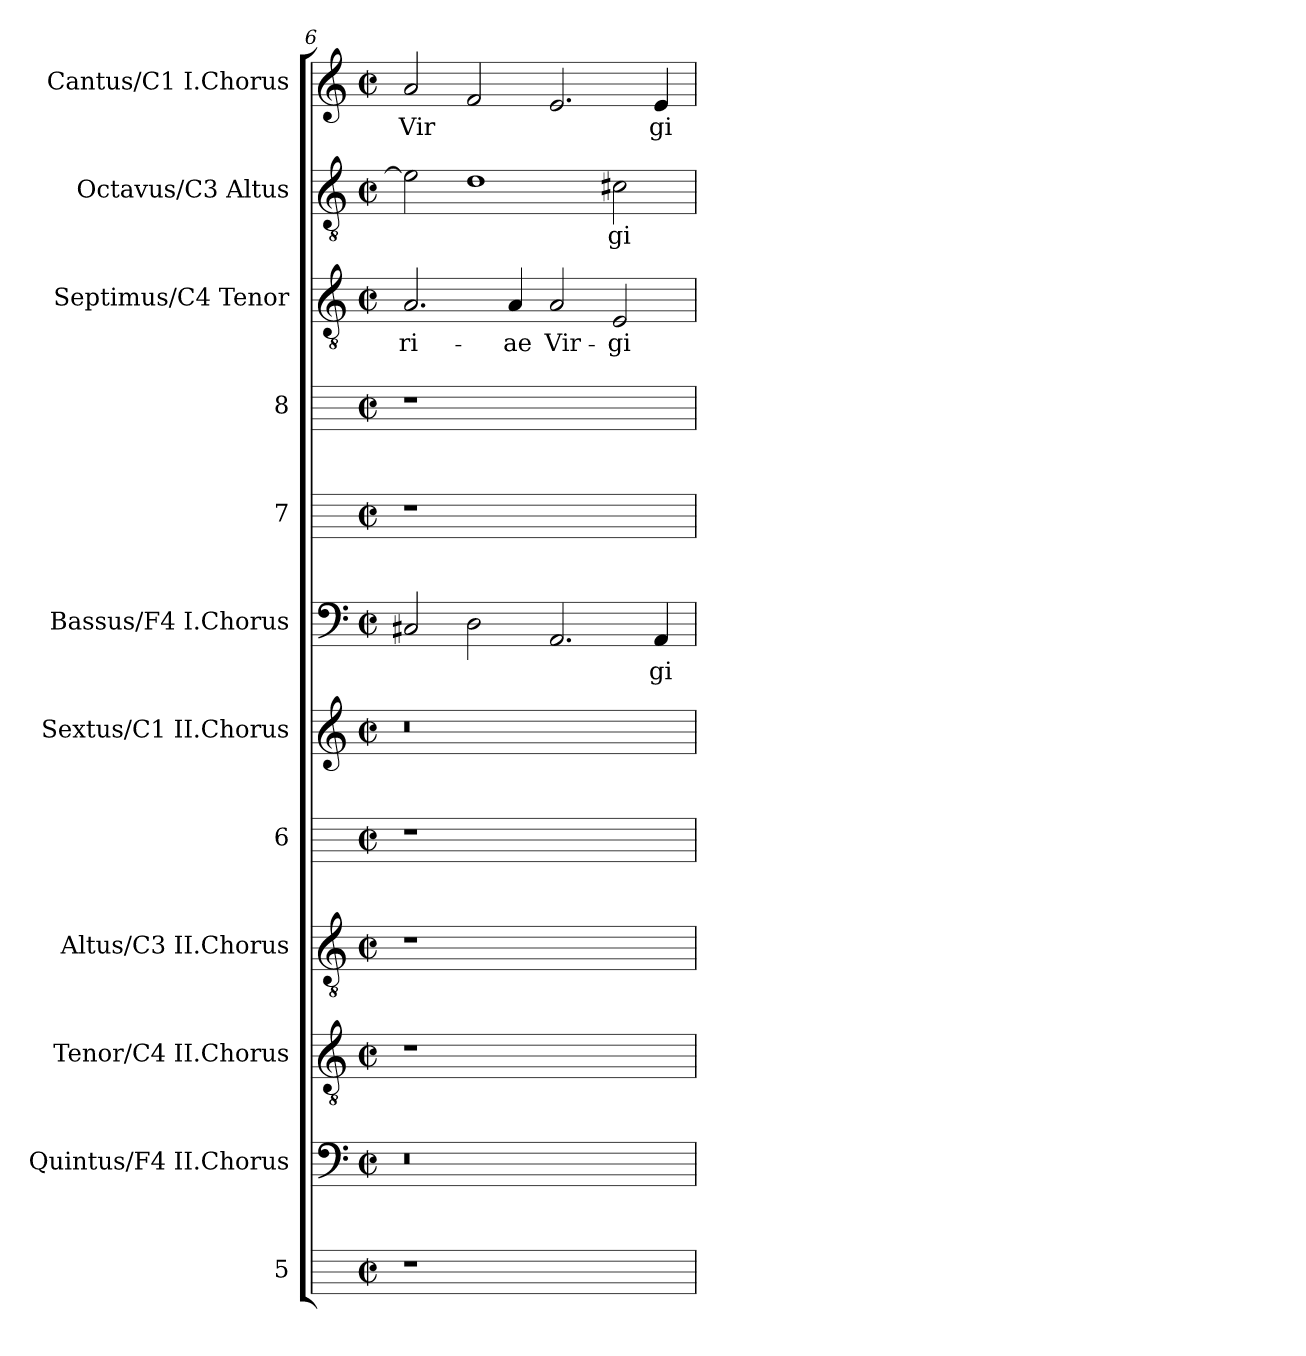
**kern	**kern	**kern	**kern	**kern	**kern	**kern	**text	**kern	**kern	**kern	**text	**kern	**text	**kern	**text
*part12	*part11	*part10	*part9	*part8	*part7	*part6	*part6	*part5	*part4	*part3	*part3	*part2	*part2	*part1	*part1
*staff12	*staff11	*staff10	*staff9	*staff8	*staff7	*staff6	*staff6	*staff5	*staff4	*staff3	*staff3	*staff2	*staff2	*staff1	*staff1
*I"5	*I"Quintus/F4  II.Chorus	*I"Tenor/C4  II.Chorus	*I"Altus/C3  II.Chorus	*I"6	*I"Sextus/C1  II.Chorus	*I"Bassus/F4  I.Chorus	*	*I"7	*I"8	*I"Septimus/C4  Tenor	*	*I"Octavus/C3  Altus	*	*I"Cantus/C1  I.Chorus	*
*	*	*I'T	*I'A	*	*	*I'B	*	*	*	*	*	*	*	*I'C	*
*	*clefF4	*clefGv2	*clefGv2	*	*clefG2	*clefF4	*	*	*	*clefGv2	*	*clefGv2	*	*clefG2	*
*k[]	*k[]	*k[]	*k[]	*k[]	*k[]	*k[]	*	*k[]	*k[]	*k[]	*	*k[]	*	*k[]	*
*C:	*C:	*C:	*C:	*C:	*C:	*C:	*	*C:	*C:	*C:	*	*C:	*	*C:	*
*M2/2	*M2/2	*M2/2	*M2/2	*M2/2	*M2/2	*M2/2	*	*M2/2	*M2/2	*M2/2	*	*M2/2	*	*M2/2	*
*met(c|)	*met(c|)	*met(c|)	*met(c|)	*met(c|)	*met(c|)	*met(c|)	*	*met(c|)	*met(c|)	*met(c|)	*	*met(c|)	*	*met(c|)	*
=6	=6	=6	=6	=6	=6	=6	=6	=6	=6	=6	=6	=6	=6	=6	=6
!	!	!	!	!	!	!	!LO:LY:b:cj	!	!	!	!LO:LY:b:cj	!	!LO:LY:b:cj	!	!LO:LY:b:cj
1r	0r	1r	1r	1r	0r	2C#X/	--	1r	1r	2.A/	-ri-	2e\]	--	2a/	Vir-
!	!	!	!	!	!	!	!LO:LY:b:cj	!	!	!	!	!	!LO:LY:b:cj	!	!LO:LY:b:cj
.	.	.	.	.	.	2D\	--	.	.	.	.	1d	--	2f/	--
!	!	!	!	!	!	!	!	!	!	!	!LO:LY:b:cj	!	!	!	!
.	.	.	.	.	.	.	.	.	.	4A/	-ae	.	.	.	.
!	!	!	!	!	!	!	!LO:LY:b:cj	!	!	!	!LO:LY:b:cj	!	!	!	!LO:LY:b:cj
1ryy	.	1ryy	1ryy	1ryy	.	2.AA/	--	1ryy	1ryy	2A/	Vir-	.	.	2.e/	--
!	!	!	!	!	!	!	!	!	!	!	!LO:LY:b:cj	!	!LO:LY:b:cj	!	!
.	.	.	.	.	.	.	.	.	.	2E/	-gi-	2c#X\	-gi-	.	.
!	!	!	!	!	!	!	!LO:LY:b:cj	!	!	!	!	!	!	!	!LO:LY:b:cj
.	.	.	.	.	.	4AA/	-gi-	.	.	.	.	.	.	4e/	-gi-
=	=	=	=	=	=	=	=	=	=	=	=	=	=	=	=
*-	*-	*-	*-	*-	*-	*-	*-	*-	*-	*-	*-	*-	*-	*-	*-
